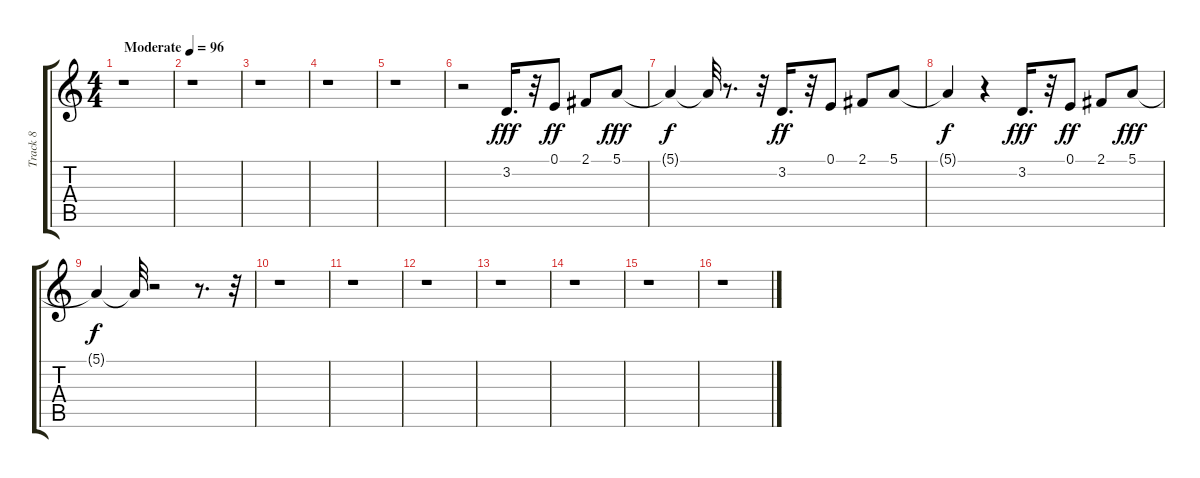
\track ("Track 8" "Track 8") {instrument voiceoohs}
\staff {score tabs}
\tuning (E4 B3 G3 D3 A2 E2) {hide}
\ts (4 4)
\tempo (96 "Moderate")
\clef g2
\ks c
r.1{dy fff instrument voiceoohs} |
r.1 |
r.1 |
r.1 |
r.1 |
r.2 3.2.16{d} r.32 0.1.8{dy ff} 2.1.8 5.1.8{dy fff} |
5.1{t}.4{dy f} 5.1{t}.32 r.8{d} r.32 3.2.16{d dy ff} r.32 0.1.8 2.1.8 5.1.8 |
5.1{t}.4{dy f} r.4 3.2.16{d dy fff} r.32 0.1.8{dy ff} 2.1.8 5.1.8{dy fff} |
5.1{t}.4{dy f} 5.1{t}.32 r.2 r.8{d} r.32 |
r.1 |
r.1 |
r.1 |
r.1 |
r.1 |
r.1 |
r.1
